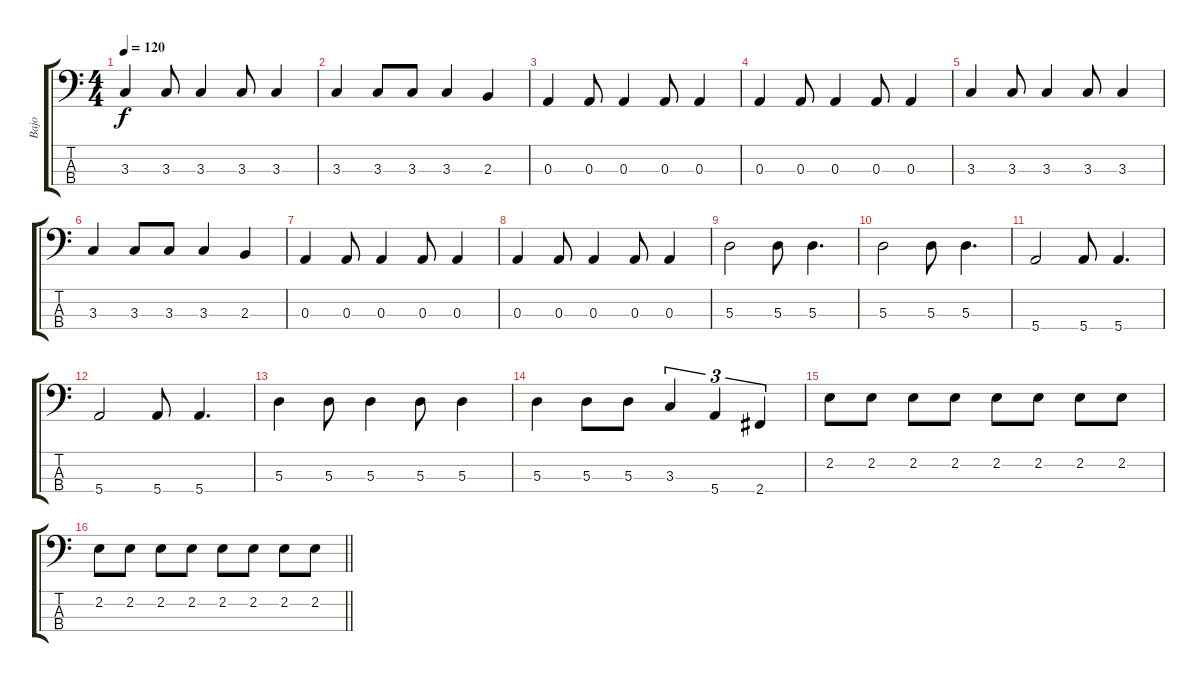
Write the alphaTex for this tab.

\track ("Bajo" "Bajo") {instrument electricbassfinger}
\staff {score tabs}
\tuning (G2 D2 A1 E1) {hide}
\ts (4 4)
\tempo 120
\clef f4
\ks c
3.3.4{dy f} 3.3.8 3.3.4 3.3.8 3.3.4 |
3.3.4 3.3.8 3.3.8 3.3.4 2.3.4 |
0.3.4 0.3.8 0.3.4 0.3.8 0.3.4 |
0.3.4 0.3.8 0.3.4 0.3.8 0.3.4 |
3.3.4 3.3.8 3.3.4 3.3.8 3.3.4 |
3.3.4 3.3.8 3.3.8 3.3.4 2.3.4 |
0.3.4 0.3.8 0.3.4 0.3.8 0.3.4 |
0.3.4 0.3.8 0.3.4 0.3.8 0.3.4 |
5.3.2 5.3.8 5.3.4{d} |
5.3.2 5.3.8 5.3.4{d} |
5.4.2 5.4.8 5.4.4{d} |
5.4.2 5.4.8 5.4.4{d} |
5.3.4 5.3.8 5.3.4 5.3.8 5.3.4 |
5.3.4 5.3.8 5.3.8 3.3.4{tu (3 2)} 5.4.4{tu (3 2)} 2.4.4{tu (3 2)} |
2.2.8 2.2.8 2.2.8 2.2.8 2.2.8 2.2.8 2.2.8 2.2.8 |
\barLineRight lightlight
2.2.8 2.2.8 2.2.8 2.2.8 2.2.8 2.2.8 2.2.8 2.2.8
